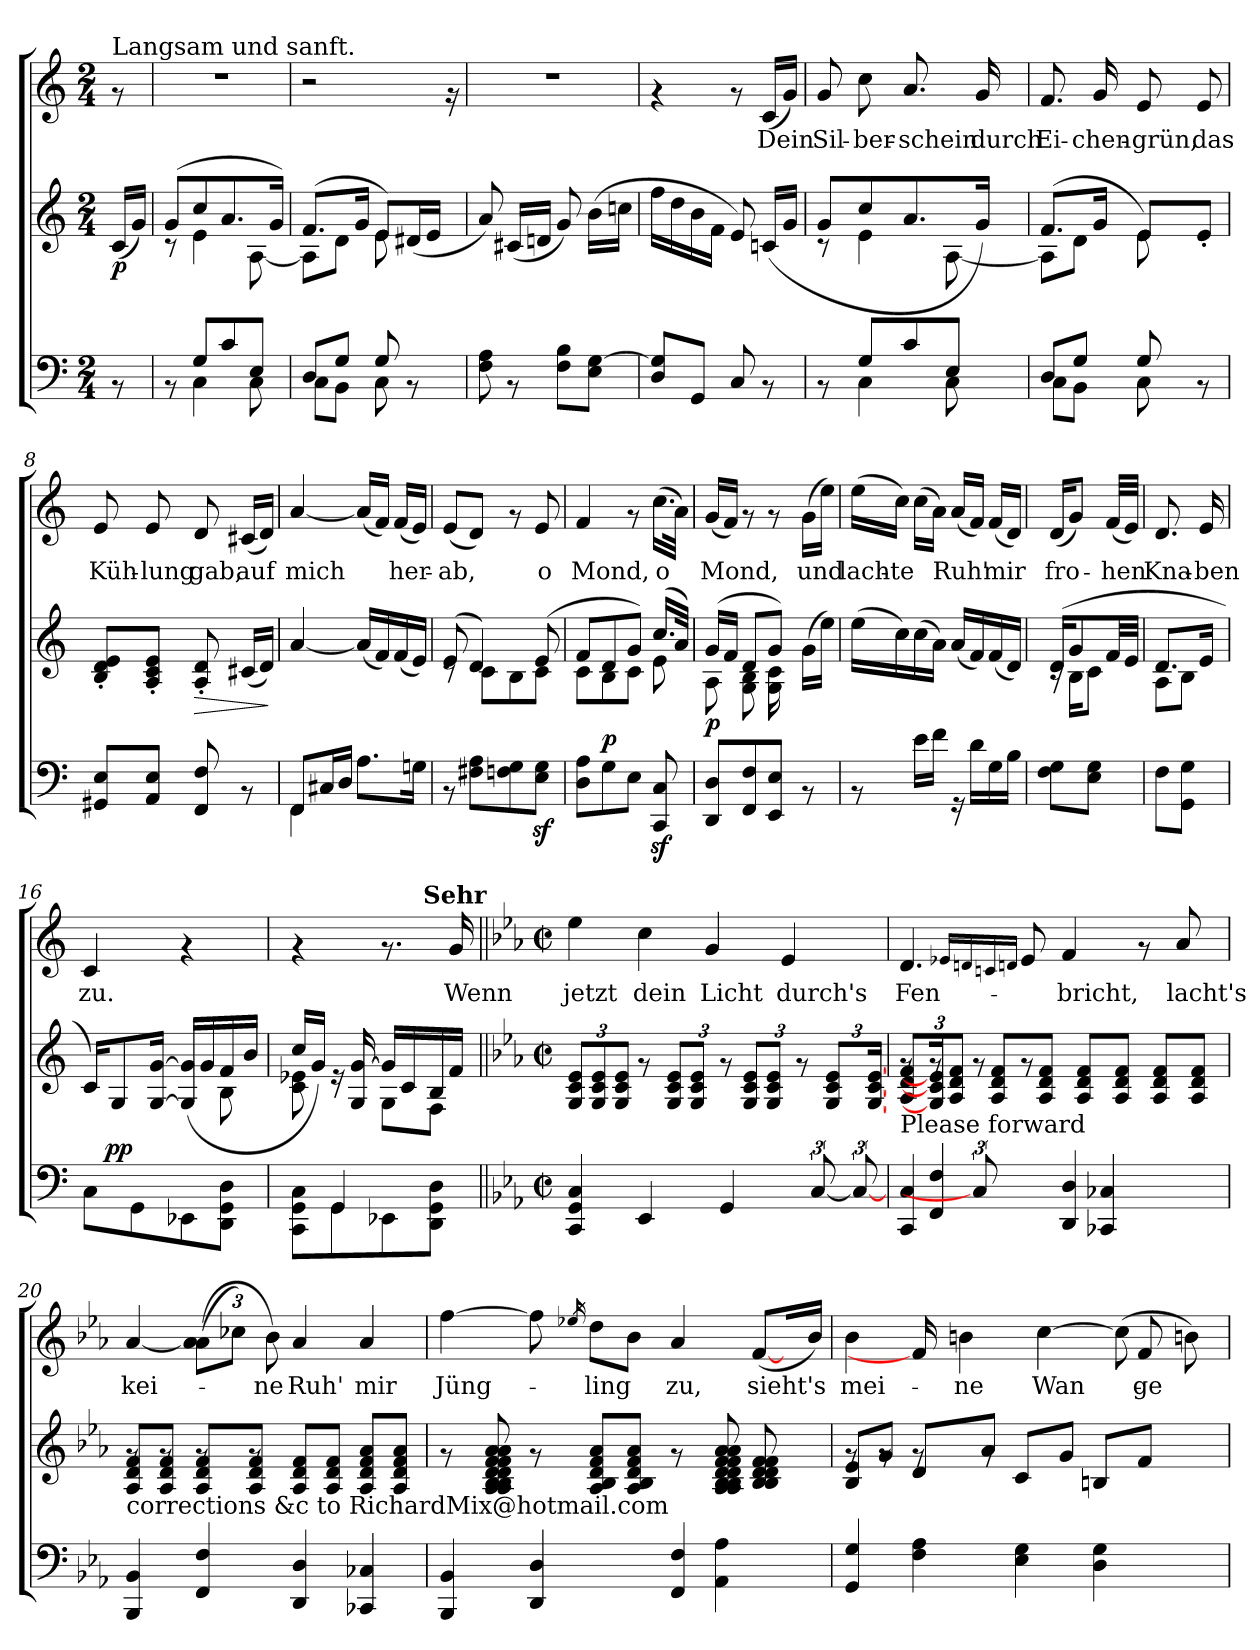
**kern	**kern	**dynam	**kern	**text
*part2	*part2	*part2	*part1	*part1
*staff3	*staff2	*staff2/3	*staff1	*staff1
*clefF4	*clefG2	*	*clefG2	*
*k[]	*k[]	*	*k[]	*
*C:	*C:	*	*C:	*
*M2/4	*M2/4	*	*M2/4	*
=1	=1	=1	=1	=1
!	!	!	!LO:TX:a:t=Langsam und sanft.	!
!	!	!LO:DY:b	!	!
8rAA	(<16c/LL	p	8rf	.
.	16g/JJ)	.	.	.
=2	=2	=2	=2	=2
*^	*^	*	*	*
8rAA	8ryy	(>8g/L	8rc	.	2r	.
8G/L	4C\	8cc/	4e\	.	.	.
8c/	.	8.a/	.	.	.	.
8E/J	8C\	.	[<8A\	.	.	.
.	.	16g/Jk)	.	.	.	.
=3	=3	=3	=3	=3	=3	=3
8D/L	8C\L	(>8.f/L	8A\L]	.	2r	.
8G/J	8BB\J	.	8d\J	.	.	.
.	.	16g/Jk	.	.	.	.
8G/	8C\	8e/L)	8e\	.	.	.
8rAA	16ryy	(>16d#X/L	16ryy	.	.	.
.	8ryy	16e/JJ	8ryy	.	.	.
16ryy	.	16ryy	.	.	16rf	.
*v	*v	*	*	*	*	*
*	*v	*v	*	*	*
=4	=4	=4	=4	=4
8F\ 8A\	8a/)	.	2r	.
8rAA	(<16c#X/LL	.	.	.
.	16dn/JJ	.	.	.
8F\ 8B\L	8g/)	.	.	.
8E\ [>8G\J	(>16b\LL	.	.	.
.	16ccn\JJ	.	.	.
=5	=5	=5	=5	=5
8D/ 8G/]L	16ff\LL	.	4rf	.
.	16dd\	.	.	.
8GG/J	16b\	.	.	.
.	16f\JJ	.	.	.
8C/	8e/)	.	8rf	.
!	!	!	!	!LO:LY:b
8rAA	(>16cn/LL	.	(<16c/LL	Dein
.	16g/JJ	.	16g/JJ)	.
=6	=6	=6	=6	=6
*^	*^	*	*	*
!	!	!	!	!	!	!LO:LY:b
8rAA	8ryy	8g/L	8rc	.	8g/	Sil-
!	!	!	!	!	!	!LO:LY:b
8G/L	4C\	8cc/	4e\	.	8cc\	-ber-
!	!	!	!	!	!	!LO:LY:b
8c/	.	8.a/	.	.	8.a/	-schein
8E/J	8C\	.	[<8A\	.	.	.
!	!	!	!	!	!	!LO:LY:b
.	.	16g/Jk)	.	.	16g/	durch
!!LO:LB:g=z
=7	=7	=7	=7	=7	=7	=7
!	!	!	!	!	!	!LO:LY:b
8D/L	8C\L	(>8.f/L	8A\L]	.	8.f/	Ei-
8G/J	8BB\J	.	8d\J	.	.	.
!	!	!	!	!	!	!LO:LY:b
.	.	16g/Jk	.	.	16g/	-chen-
!	!	!	!	!	!	!LO:LY:b
8G/	8C\	8e/L)	8e\	.	8e/	-grün,
!	!	!	!	!	!	!LO:LY:b
8rAA	8ryy	8e'>/J	8ryy	.	8e/	das
=8	=8	=8	=8	=8	=8	=8
!	!	!	!	!	!	!LO:LY:b
*v	*v	*	*	*	*	*
*	*v	*v	*	*	*
8GG#X/ 8E/L	8B/'< 8d/'< 8e/'<L	.	8e/	Küh-
!	!	!	!	!LO:LY:b
8AA/ 8E/J	8A/'< 8c/'< 8e/'<J	.	8e/	-lung
!	!	!LO:HP:b	!	!LO:LY:b
8FF/ 8F/	8A/'< 8d/'<	>	8d/	gab,
!	!	!	!	!LO:LY:b
8rAA	(<16c#X/LL	.	(<16c#X/LL	auf
.	16d/JJ)	.	16d/JJ)	.
.	.	]	.	.
=9	=9	=9	=9	=9
*^	*	*	*	*
!	!	!	!	!	!LO:LY:b
8FF/L	4FF\	[<4a/	.	[<4a/	mich
16C#X/L	.	.	.	.	.
16D/JJ	.	.	.	.	.
4ryy	8.A\L	(<16a/LL]	.	(<16a/LL]	.
.	.	16f/)	.	16f/JJ)	.
!	!	!	!	!	!LO:LY:b
.	.	(<16f/	.	(<16f/LL	her-
.	16Gn\Jk	16e/JJ)	.	16e/JJ)	.
=10	=10	=10	=10	=10	=10
*	*	*^	*	*	*
!	!	!	!	!	!	!LO:LY:b
*v	*v	*	*	*	*	*
8rAA	(8e/	8rB	.	(<8e/L	-ab,
8F#X\ 8A\L	4d/)	8c\L	.	8d/J)	.
8Fn\ 8G\	.	8B\	.	8rf	.
!	!	!	!	!	!LO:LY:b
8E\z> 8G\z>J	(8e/	8c\J	.	8e/	o
=11	=11	=11	=11	=11	=11
!	!	!	!	!	!LO:LY:b
8D\ 8A\L	8f/L	8c\L	.	4f/	Mond,
!	!	!	!LO:DY:a=2	!	!
8G\	8d/	8B\	p	.	.
8E\J	8g/J)	8c\J	.	8rf	.
!	!	!	!	!	!LO:LY:b
8CC/z> 8C/z>	(>16.cc/LL	8e\	.	(>16.cc\LL	o
.	32a/JJk)	.	.	32a\JJk)	.
=12	=12	=12	=12	=12	=12
!	!	!	!LO:DY:b	!	!LO:LY:b
8DD/ 8D/L	(>16g/LL	8A\	p	(<16g/LL	Mond,
.	16f/JJ	.	.	16f/JJ)	.
8FF/ 8F/	8d/L	8G\ 8B\	.	8rf	.
8EE/ 8E/J	8g/J)	16G\ 16c\	.	8rf	.
.	.	8.ryy	.	.	.
!	!	!	!	!	!LO:LY:b
8rAA	(>16g\LL	.	.	(>16g\LL	und
.	16ee\JJ)	.	.	16ee\JJ)	.
*	*v	*v	*	*	*
!!LO:LB:g=z
=13	=13	=13	=13	=13
!	!	!	!	!LO:LY:b
8rAA	(>16ee\LL	.	(>16ee\LL	lach-
!	!	!	!	!LO:LY:b
.	16cc\)	.	16cc\JJ)	-te
16e\LL	(>16cc\	.	(>16cc\LL	.
16f\JJ	16a\JJ)	.	16a\JJ)	.
!	!	!	!	!LO:LY:b
16rGG	(<16a/LL	.	(<16a/LL	Ruh'
16d\LL	16f/)	.	16f/JJ)	.
!	!	!	!	!LO:LY:b
16G\	(<16f/	.	(<16f/LL	mir
16B\JJ	16d/JJ)	.	16d/JJ)	.
=14	=14	=14	=14	=14
*	*^	*	*	*
!	!	!	!	!	!LO:LY:b
8F\ 8G\L	(>16d/KL	16rB	.	(<16d/KL	fro-
.	8g/	16B\KL	.	8g/J)	.
8E\ 8G\J	.	8c\J	.	.	.
!	!	!	!	!	!LO:LY:b
.	32f/LL	.	.	(<32f/LLL	-hen
.	32e/JJJ	.	.	32e/JJJ)	.
=15	=15	=15	=15	=15	=15
!	!	!	!	!	!LO:LY:b
8F\L	8.d/L	8A\L	.	8.d/	Kna-
8GG\ 8G\J	.	8B\J	.	.	.
!	!	!	!	!	!LO:LY:b
.	16e/Jk	.	.	16e/	-ben
=16	=16	=16	=16	=16	=16
!	!	!	!	!	!LO:LY:b
*^	*	*	*	*	*
8C\L	24ryy	16c/KL)	4.ryy	.	4c/	zu.
.	96ryy	.	.	.	.	.
!	!	!	!	!LO:DY:a=2	!	!
.	3ryy	.	.	pp	.	.
.	.	8G/	.	.	.	.
8GG\	.	.	.	.	.	.
.	.	[<16G/ [>16g/Jk	.	.	.	.
8EE-X\	.	(>16G/] 16g/]LL	.	.	4rf	.
.	.	16g/	.	.	.	.
8DD\ 8GG\ 8D\J	.	16f/	8B\	.	.	.
.	12ryy	.	.	.	.	.
.	.	16b/JJ	.	.	.	.
.	48.ryy	.	.	.	.	.
=17	=17	=17	=17	=17	=17	=17
*	*	*	*	*	*^	*
8ryy	8CC\ 8GG\ 8C\L	16cc/LL	8c\ 8e-X\	.	4rf	3ryy	.
.	.	16g/JJ)	.	.	.	.	.
4GG/	8GG\	16re	8ryy	.	.	.	.
.	.	16G/ [>16g/	.	.	.	.	.
.	8EE-X\	16g/LL]	8G\L	.	8.rf	.	.
.	.	16c/	.	.	.	.	.
.	.	.	.	.	.	48.ryy	.
!	!	!	!	!	!	!LO:TX:a:B:t=Sehr	!
.	.	.	.	.	.	12ryy	.
8ryy	8DD\ 8GG\ 8D\J	16B/	8F\J	.	.	.	.
!	!	!	!	!	!	!	!LO:LY:b
.	.	16f/JJ	.	.	16g/	.	Wenn
.	.	.	.	.	.	24ryy	.
.	.	.	.	.	.	96ryy	.
*v	*v	*	*	*	*v	*v	*
*	*v	*v	*	*	*
!!LO:LB:g=z
=18||	=18||	=18||	=18||	=18||
*k[b-e-a-]	*k[b-e-a-]	*	*k[b-e-a-]	*
*E-:	*E-:	*	*E-:	*
*M2/2	*M2/2	*	*M2/2	*
*met(c|)	*met(c|)	*	*met(c|)	*
*	*Xbrackettup	*	*	*
*^	*^	*	*^	*
!	!	!	!	!	!LO:TX:a:t=langsam und traurig.	!	!
!	!	!	!	!	!	!	!LO:LY:b
*v	*v	*	*	*	*v	*v	*
*	*v	*v	*	*	*
4CC/ 4GG/ 4C/	12G/ 12c/ 12e-/L	.	4ee-\	jetzt
.	12G/ 12c/ 12e-/	.	.	.
.	12G/ 12c/ 12e-/J	.	.	.
!	!	!	!	!LO:LY:b
4EE-/	8rf	.	4cc\	dein
.	12G/< 12c/< 12e-/<L	.	.	.
.	12G/ 12c/ 12e-/J	.	.	.
!	!	!	!	!LO:LY:b
24ryy	.	.	4g/	Licht
4GG/	12rf	.	.	.
.	12G/ 12c/ 12e-/L	.	.	.
.	12G/ 12c/ 12e-/J	.	.	.
!	!	!	!	!LO:LY:b
.	.	.	4e-/	durch's
24ryy	12rf	.	.	.
[12C/	.	.	.	.
.	12G/ 12c/ 12e-/L	.	.	.
12C/_	.	.	.	.
.	[24G/ [24c/ [24e-/J	.	.	.
=19	=19	=19	=19	=19
*^	*^	*	*	*
*	*^	*	*	*	*	*
!	!	!	!LO:TX:b:t=Please forward	!	!	!	!
!	!	!	!	!	!	!	!LO:LY:b
4CC/ 4C/	8ryy	2ryy	8A-/ 8d/ 8f/L	8rf	.	4.d/	Fen-
.	4FF/ 4F/	.	24G/] 24c/] 24e-/]J	8rf	.	.	.
.	.	.	8A-/ 8d/ 8f/J	.	.	.	.
12C/]	.	.	.	8rf	.	.	.
.	.	.	8A-/ 8d/ 8f/L	.	.	.	.
6ryy	.	.	.	.	.	.	.
.	.	.	.	.	.	16qe-X/LL	.
.	.	.	.	.	.	16qdn/	.
.	.	.	.	.	.	16qcn/	.
.	.	.	.	.	.	16qdn/JJ	.
.	8ryy	.	.	8rf	.	8e-/	.
.	.	.	8A-/ 8d/ 8f/J	.	.	.	.
!	!	!	!	!	!	!	!LO:LY:b
24%13ryy	4DD/ 4D/	8ryy	.	24%13ryy	.	4f/	-bricht,
.	.	.	8A-/ 8d/ 8f/L	.	.	.	.
.	.	4CC-X/ 4C-X/	.	.	.	.	.
.	.	.	8A-/ 8d/ 8f/J	.	.	.	.
.	6ryy	.	.	.	.	8rf	.
.	.	.	8A-/ 8d/ 8f/L	.	.	.	.
!	!	!	!	!	!	!	!LO:LY:b
.	.	6ryy	.	.	.	8a-/	lacht's
.	8ryy	.	8A-/ 8d/ 8f/J	.	.	.	.
.	.	.	.	.	.	24ryy	.
*v	*v	*v	*	*	*	*	*
=20	=20	=20	=20	=20	=20
!	!LO:TX:b:t=corrections &c to RichardMix@hotmail.com	!	!	!	!
!	!	!	!	!	!LO:LY:b
4BBB-/ 4BB-/	8A-/ 8d/ 8f/L	8rf	.	[<4a-/	kei-
.	8A-/ 8d/ 8f/J	8rf	.	.	.
*	*	*	*	*Xbrackettup	*
4FF/ 4F/	8A-/ 8d/ 8f/L	8rf	.	(>(>12a-\] 12a-\L	.
.	.	.	.	12cc-X\J)	.
.	8A-/ 8d/ 8f/J	8rf	.	.	.
!	!	!	!	!	!LO:LY:b
.	.	.	.	12b-\)	-ne
!	!	!	!	!	!LO:LY:b
4DD/ 4D/	8A-/ 8d/ 8f/L	2ryy	.	4a-/	Ruh'
.	8A-/ 8d/ 8f/J	.	.	.	.
!	!	!	!	!	!LO:LY:b
4CC-X/ 4C-X/	8A-/ 8d/ 8f/ 8a-/L	.	.	4a-/	mir
.	8A-/ 8d/ 8f/ 8a-/J	.	.	.	.
*	*v	*v	*	*	*
!!LO:PB:g=z
=21	=21	=21	=21	=21
*^	*	*	*	*
*	*^	*	*	*	*
*	*	*^	*	*	*	*
!	!	!	!	!	!	!	!LO:LY:b
96%5ryy	4BBB-/ 4BB-/	4ryy	2.ryy	8rf	.	[>4ff\	Jüng-
8ryy	.	.	.	.	.	.	.
.	.	.	.	8A-/ 8A-/ 8B-/ 8B-/ 8d/ 8d/ 8f/ 8f/ 8a-/ 8a-/	.	.	.
96%91ryy	.	.	.	.	.	.	.
.	3ryy	4DD/ 4D/	.	8rf	.	8ff\]	.
.	.	.	.	.	.	16qee-X/	.
!	!	!	!	!	!	!	!LO:LY:b
.	.	.	.	8A-/ 8B-/ 8d/ 8f/ 8a-/L	.	8dd\L	-ling
.	.	8ryy	.	8A-/ 8B-/ 8d/ 8f/ 8a-/J	.	8b-\J	.
.	8ryy	.	.	.	.	.	.
!	!	!	!	!	!	!	!LO:LY:b
.	.	4FF/ 4F/	.	8rf	.	4a-/	zu,
.	12%5ryy	.	.	.	.	.	.
.	.	.	4AA-\ 4A-\	8A-/ 8A-/ 8B-/ 8B-/ 8d/ 8d/ 8f/ 8f/ 8a-/ 8a-/	.	.	.
!	!	!	!	!	!	!	!LO:LY:b
.	.	8ryy	.	8B-/ 8B-/ 8d/ 8d/ 8f/ 8f/	.	(<[8f/L	sieht's
.	.	8ryy	8ryy	8ryy	.	16ryy	.
.	.	.	.	.	.	16b-/Jk)	.
*v	*v	*v	*v	*	*	*	*
=22	=22	=22	=22	=22
*	*^	*	*	*
!	!	!	!	!	!LO:LY:b
*	*	*	*	*^	*
4GG/ 4G/	8B-/ 8e-/L	8rf	.	4b-\	2..ryy	mei-
.	8g/J	8rf	.	.	.	.
4F\ 4A-\	8d/L	8rf	.	16f/L]	.	.
!	!	!	!	!	!	!LO:LY:b
.	.	.	.	4bn\	.	-ne
.	8a-/J	8rf	.	.	.	.
4E-\ 4G\	8c/L	16ryy	.	.	.	.
!	!	!	!	!	!	!LO:LY:b
.	.	2ryy	.	[>4cc\	.	Wan-
.	8g/J	.	.	.	.	.
4D\ 4G\	8Bn/L	.	.	.	.	.
.	.	.	.	(>8cc\L]	.	.
!	!	!	!	!	!	!LO:LY:b
.	8f/J	.	.	.	8f/	-ge
.	.	.	.	8bn<\J)	.	.
16ryy	16ryy	.	.	.	16ryy	.
*	*v	*v	*	*	*	*
*	*	*	*v	*v	*
=	=	=	=	=
*-	*-	*-	*-	*-
